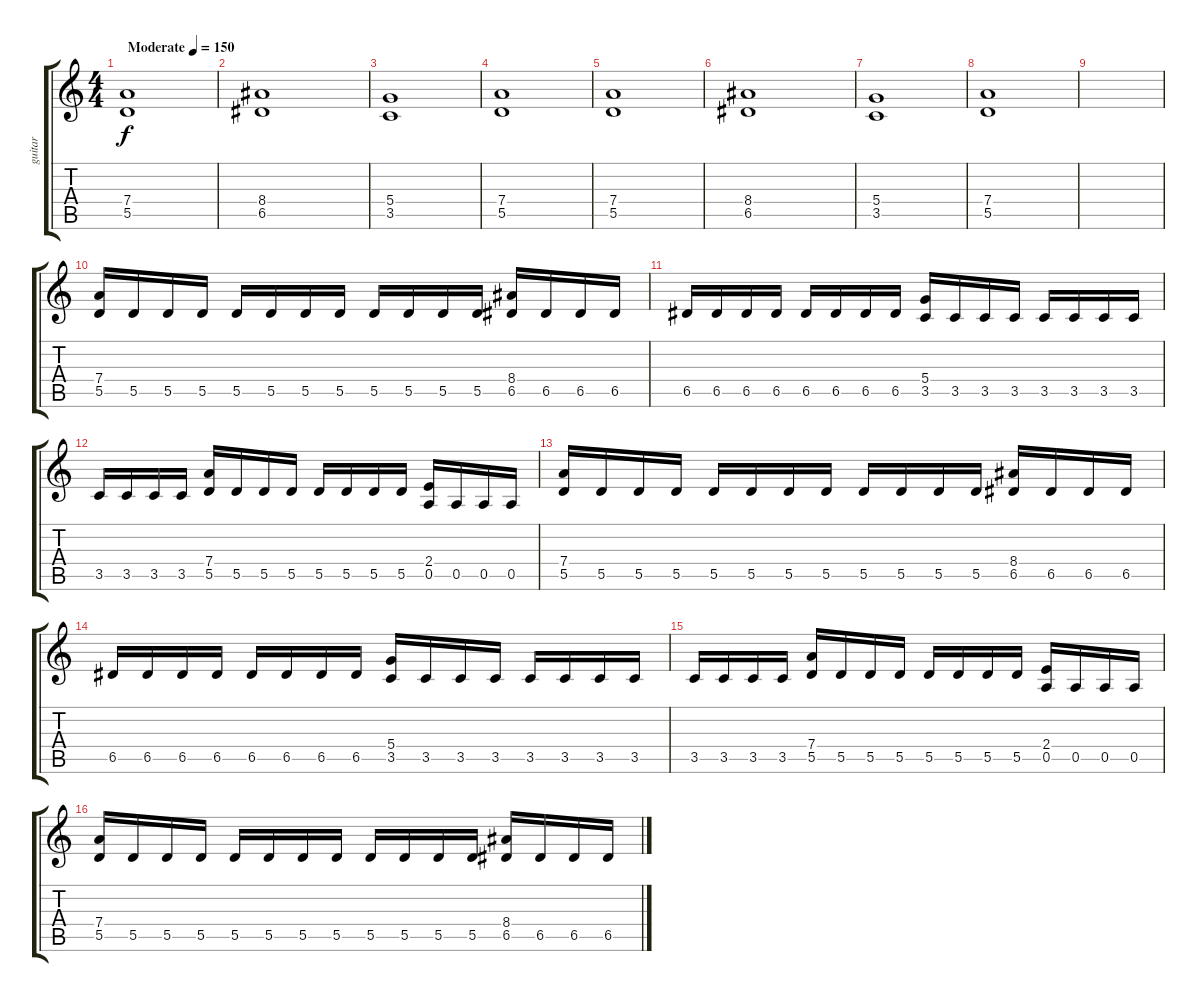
\track ("guitar" "guitar") {instrument distortionguitar}
\staff {score tabs}
\tuning (E4 B3 G3 D3 A2 E2) {hide}
\ts (4 4)
\tempo (150 "Moderate")
\clef g2
\ks c
(7.4 5.5).1{dy f instrument distortionguitar} |
(8.4 6.5).1 |
(5.4 3.5).1 |
(7.4 5.5).1 |
(7.4 5.5).1 |
(8.4 6.5).1 |
(5.4 3.5).1 |
(7.4 5.5).1 |
|
(7.4 5.5).16 5.5.16 5.5.16 5.5.16 5.5.16 5.5.16 5.5.16 5.5.16 5.5.16 5.5.16 5.5.16 5.5.16 (8.4 6.5).16 6.5.16 6.5.16 6.5.16 |
6.5.16 6.5.16 6.5.16 6.5.16 6.5.16 6.5.16 6.5.16 6.5.16 (5.4 3.5).16 3.5.16 3.5.16 3.5.16 3.5.16 3.5.16 3.5.16 3.5.16 |
3.5.16 3.5.16 3.5.16 3.5.16 (7.4 5.5).16 5.5.16 5.5.16 5.5.16 5.5.16 5.5.16 5.5.16 5.5.16 (2.4 0.5).16 0.5.16 0.5.16 0.5.16 |
(7.4 5.5).16 5.5.16 5.5.16 5.5.16 5.5.16 5.5.16 5.5.16 5.5.16 5.5.16 5.5.16 5.5.16 5.5.16 (8.4 6.5).16 6.5.16 6.5.16 6.5.16 |
6.5.16 6.5.16 6.5.16 6.5.16 6.5.16 6.5.16 6.5.16 6.5.16 (5.4 3.5).16 3.5.16 3.5.16 3.5.16 3.5.16 3.5.16 3.5.16 3.5.16 |
3.5.16 3.5.16 3.5.16 3.5.16 (7.4 5.5).16 5.5.16 5.5.16 5.5.16 5.5.16 5.5.16 5.5.16 5.5.16 (2.4 0.5).16 0.5.16 0.5.16 0.5.16 |
(7.4 5.5).16 5.5.16 5.5.16 5.5.16 5.5.16 5.5.16 5.5.16 5.5.16 5.5.16 5.5.16 5.5.16 5.5.16 (8.4 6.5).16 6.5.16 6.5.16 6.5.16
